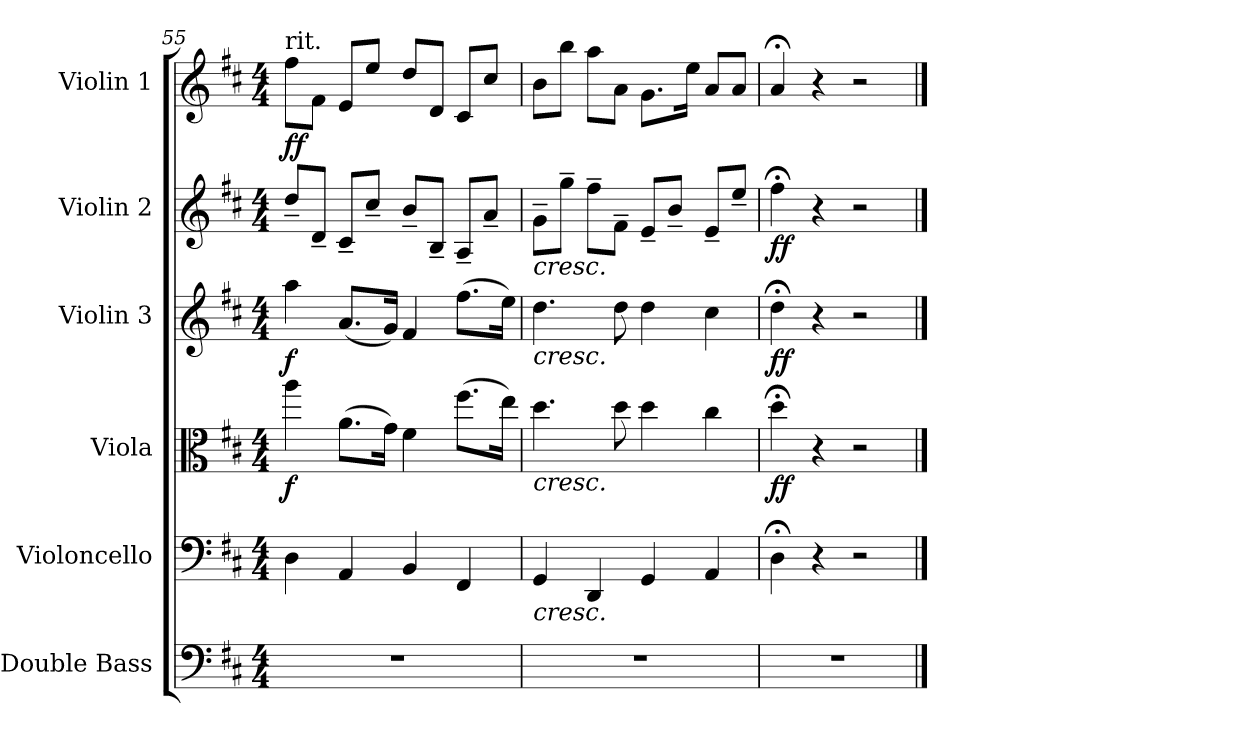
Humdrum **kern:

**kern	**kern	**kern	**dynam	**kern	**dynam	**kern	**dynam	**kern	**dynam
*part6	*part5	*part4	*part4	*part3	*part3	*part2	*part2	*part1	*part1
*staff6	*staff5	*staff4	*staff4	*staff3	*staff3	*staff2	*staff2	*staff1	*staff1
*I"Double Bass	*I"Violoncello	*I"Viola	*	*I"Violin 3	*	*I"Violin 2	*	*I"Violin 1	*
*I'Db.	*I'Vc.	*I'Vla.	*	*I'Vln. 3	*	*I'Vln. 2	*	*I'Vln. 1	*
*clefF4	*clefF4	*clefC3	*	*clefG2	*	*clefG2	*	*clefG2	*
*ITrd7c12	*	*	*	*	*	*	*	*	*
*k[f#c#]	*k[f#c#]	*k[f#c#]	*	*k[f#c#]	*	*k[f#c#]	*	*k[f#c#]	*
*D:	*D:	*D:	*	*D:	*	*D:	*	*D:	*
*M4/4	*M4/4	*M4/4	*	*M4/4	*	*M4/4	*	*M4/4	*
=55	=55	=55	=55	=55	=55	=55	=55	=55	=55
!	!	!	!	!	!	!	!	!LO:TX:t=rit.	!
1r	4Di\	4aai\	f	4aai\	f	8dd~i/L	.	8ff#i\L	ff
.	.	.	.	.	.	8d~i/J	.	8f#i\J	.
.	4AAi/	(8.ai\L	.	(8.ai/L	.	8c#~i/L	.	8ei/L	.
.	.	.	.	.	.	8cc#~i/J	.	8eei/J	.
.	.	16gi\Jk)	.	16gi/Jk)	.	.	.	.	.
.	4BBi/	4f#i\	.	4f#i/	.	8b~i/L	.	8ddi/L	.
.	.	.	.	.	.	8B~i/J	.	8di/J	.
.	4FF#i/	(8.ff#i\L	.	(8.ff#i\L	.	8A~i/L	.	8c#i/L	.
.	.	.	.	.	.	8a~i/J	.	8cc#i/J	.
.	.	16eei\Jk)	.	16eei\Jk)	.	.	.	.	.
=56	=56	=56	=56	=56	=56	=56	=56	=56	=56
!	!	!	!	!	!	!LO:TX:b:i:t=cresc.	!	!	!
!	!	!	!	!LO:TX:b:i:t=cresc.	!	!	!	!	!
!	!	!LO:TX:b:i:t=cresc.	!	!	!	!	!	!	!
!	!LO:TX:b:i:t=cresc.	!	!	!	!	!	!	!	!
1r	4GGi/	4.ddi\	.	4.ddi\	.	8g~i\L	.	8bi\L	.
.	.	.	.	.	.	8gg~i\J	.	8bbi\J	.
.	4DDi/	.	.	.	.	8ff#~i\L	.	8aai\L	.
.	.	8ddi\	.	8ddi\	.	8f#~i\J	.	8ai\J	.
.	4GGi/	4ddi\	.	4ddi\	.	8e~i/L	.	8.gi\L	.
.	.	.	.	.	.	8b~i/J	.	.	.
.	.	.	.	.	.	.	.	16eei\Jk	.
.	4AAi/	4cc#i\	.	4cc#i\	.	8e~i/L	.	8ai/L	.
.	.	.	.	.	.	8ee~i/J	.	8ai/J	.
=57	=57	=57	=57	=57	=57	=57	=57	=57	=57
1r	4D;i\	4dd;i\	ff	4dd;i\	ff	4ff#;i\	ff	4a;i/	.
.	4r	4r	.	4r	.	4r	.	4r	.
.	2r	2r	.	2r	.	2r	.	2r	.
==	==	==	==	==	==	==	==	==	==
*-	*-	*-	*-	*-	*-	*-	*-	*-	*-
